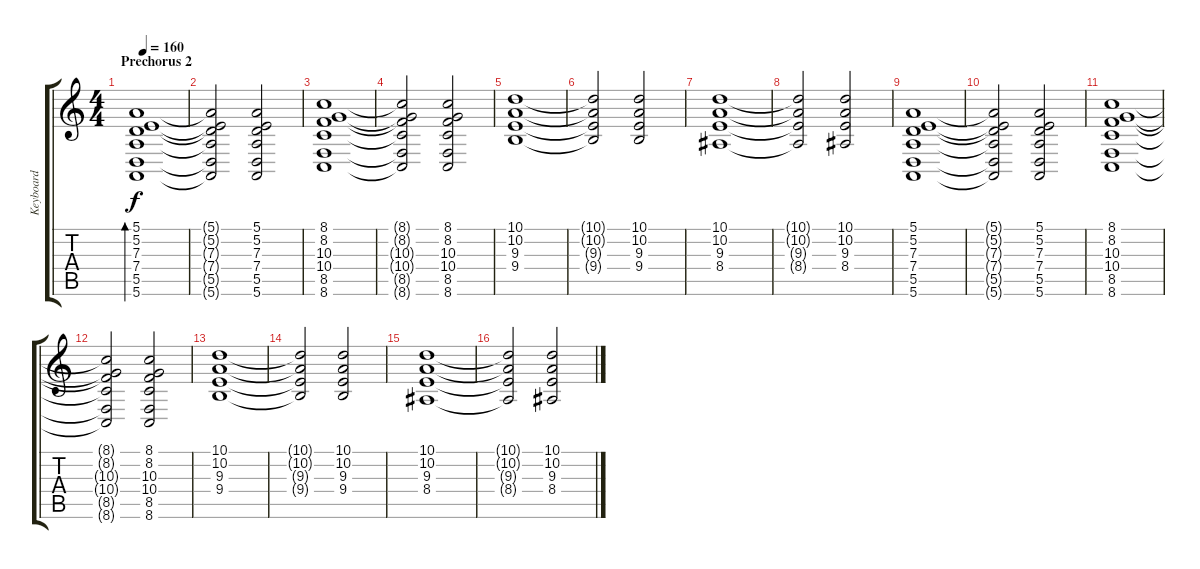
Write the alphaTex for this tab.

\track ("Keyboard" "Keyboard") {instrument acousticgrandpiano}
\staff {score tabs}
\tuning (E4 B3 G3 D3 A2 E2) {hide}
\ts (4 4)
\section ("" "Prechorus 2")
\tempo 160
\clef g2
\ks c
(5.1 5.2 7.3 7.4 5.5 5.6).1{bd 240 dy f} |
(5.1{t} 5.2{t} 7.3{t} 7.4{t} 5.5{t} 5.6{t}).2 (5.1 5.2 7.3 7.4 5.5 5.6).2 |
(8.1 8.2 10.3 10.4 8.5 8.6).1 |
(8.1{t} 8.2{t} 10.3{t} 10.4{t} 8.5{t} 8.6{t}).2 (8.1 8.2 10.3 10.4 8.5 8.6).2 |
(10.1 10.2 9.3 9.4).1 |
(10.1{t} 10.2{t} 9.3{t} 9.4{t}).2 (10.1 10.2 9.3 9.4).2 |
(10.1 10.2 9.3 8.4).1 |
(10.1{t} 10.2{t} 9.3{t} 8.4{t}).2 (10.1 10.2 9.3 8.4).2 |
(5.1 5.2 7.3 7.4 5.5 5.6).1 |
(5.1{t} 5.2{t} 7.3{t} 7.4{t} 5.5{t} 5.6{t}).2 (5.1 5.2 7.3 7.4 5.5 5.6).2 |
(8.1 8.2 10.3 10.4 8.5 8.6).1 |
(8.1{t} 8.2{t} 10.3{t} 10.4{t} 8.5{t} 8.6{t}).2 (8.1 8.2 10.3 10.4 8.5 8.6).2 |
(10.1 10.2 9.3 9.4).1 |
(10.1{t} 10.2{t} 9.3{t} 9.4{t}).2 (10.1 10.2 9.3 9.4).2 |
(10.1 10.2 9.3 8.4).1 |
(10.1{t} 10.2{t} 9.3{t} 8.4{t}).2 (10.1 10.2 9.3 8.4).2
